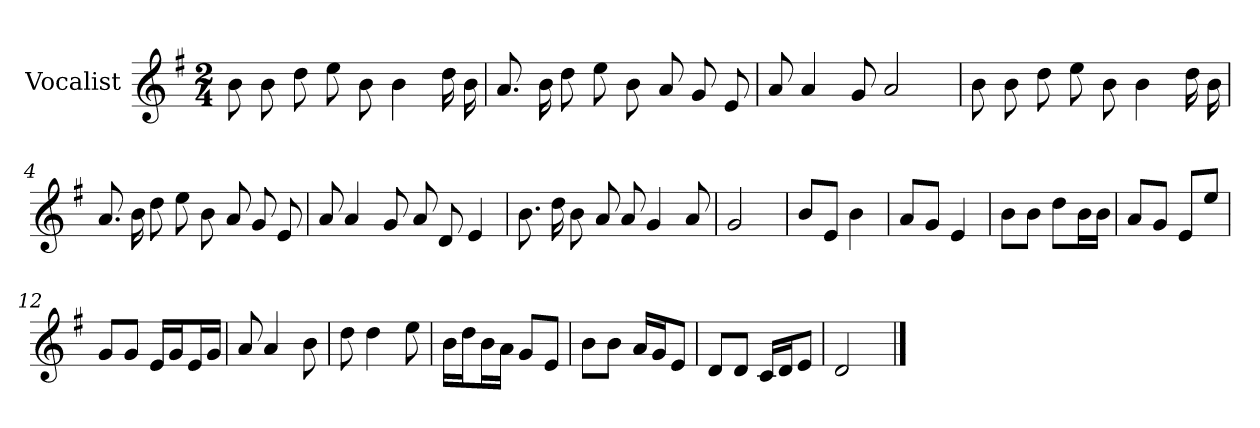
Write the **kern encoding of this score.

**kern
*part1
*staff1
*I"Vocalist
*k[f#]
*G:
*M2/4
=
8b
8b
8dd
8ee
8b
4b
16dd
16b
=1
8.a
16b
8dd
8ee
8b
8a
8g
8e
=2
8a
4a
8g
2a
=3
8b
8b
8dd
8ee
8b
4b
16dd
16b
=4
8.a
16b
8dd
8ee
8b
8a
8g
8e
=5
8a
4a
8g
8a
8d
4e
=6
8.b
16dd
8b
8a
8a
4g
8a
=7
2g
=8
8bL
8eJ
4b
=9
8aL
8gJ
4e
=10
8bL
8bJ
8ddL
16bL
16bJJ
=11
8aL
8gJ
8eL
8eeJ
=12
8gL
8gJ
16eLL
16gJ
16eL
16gJJ
=13
8a
4a
8b
=14
8dd
4dd
8ee
=15
16bLL
16ddJ
16bL
16aJJ
8gL
8eJ
=16
8bL
8bJ
16aLL
16gJ
8eJ
=17
8dL
8dJ
16cLL
16dJ
8eJ
=18
2d
==
*-
